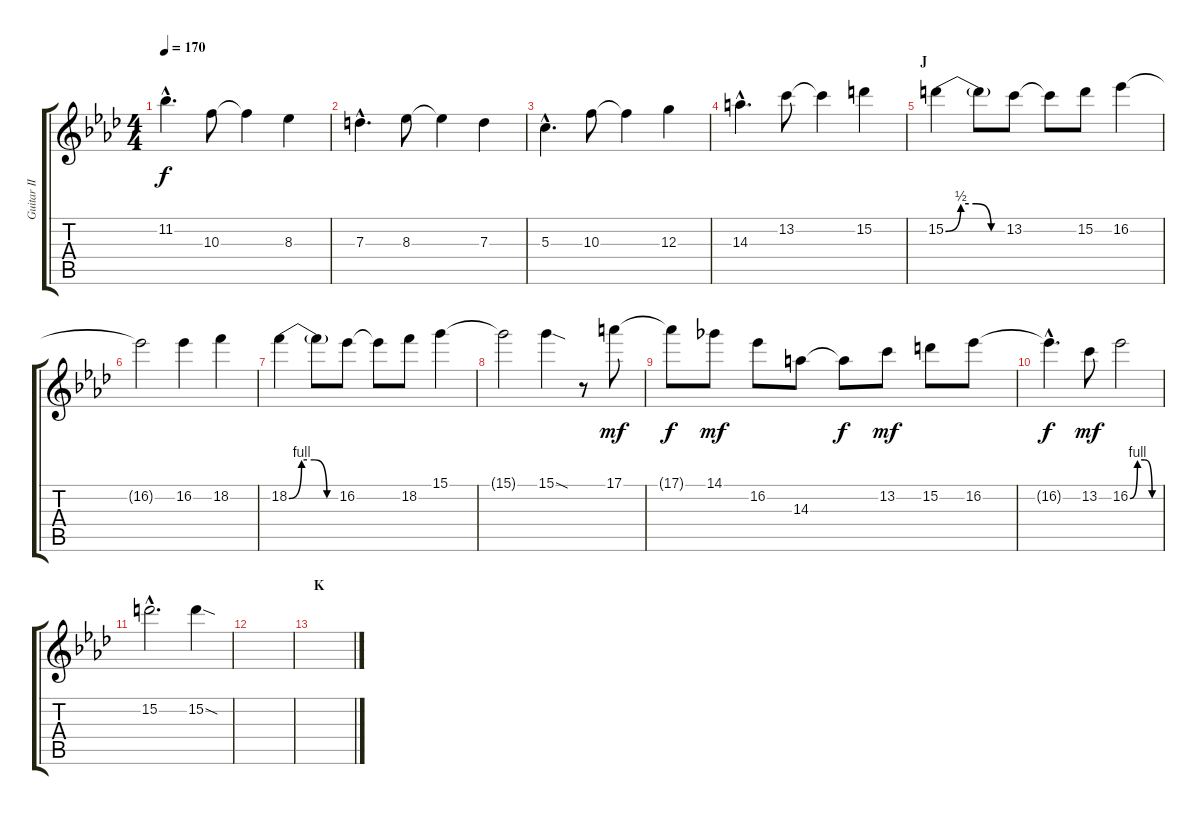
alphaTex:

\track ("Guitar II (Harmonies)" "Guitar II ") {instrument distortionguitar}
\staff {score tabs}
\tuning (E4 B3 G3 D3 A2 E2) {hide}
\ts (4 4)
\tempo 170
\clef g2
\ks ab
11.2{hac}.4{d dy f} 10.3.8 10.3{t}.4 8.3.4 |
7.3{hac}.4{d} 8.3.8 8.3{t}.4 7.3.4 |
5.3{hac}.4{d} 10.3.8 10.3{t}.4 12.3.4 |
14.3{hac}.4{d} 13.2.8 13.2{t}.4 15.2.4 |
\section ("" "J")
15.2{be (custom 0 0 15 2 30 2 45 0 60 0)}.4 15.2{t}.8 13.2.8 13.2{t}.8 15.2.8 16.2.4 |
16.2{t}.2 16.2.4 18.2.4 |
18.2{be (custom 0 0 15 4 30 4 45 0 60 0)}.4 18.2{t}.8 16.2.8 16.2{t}.8 18.2.8 15.1.4 |
15.1{t}.2 15.1{sod}.4 r.8 17.1.8{dy mf} |
17.1{t}.8{dy f} 14.1.8{dy mf} 16.2.8 14.3.8 14.3{t}.8{dy f} 13.2.8{dy mf} 15.2.8 16.2.8 |
16.2{hac t}.4{d dy f} 13.2.8{dy mf} 16.2{be (custom 0 0 15 4 30 4 45 0 60 0)}.2 |
15.2{hac}.2{d} 15.2{sod}.4 |
|
\section ("" "K")
